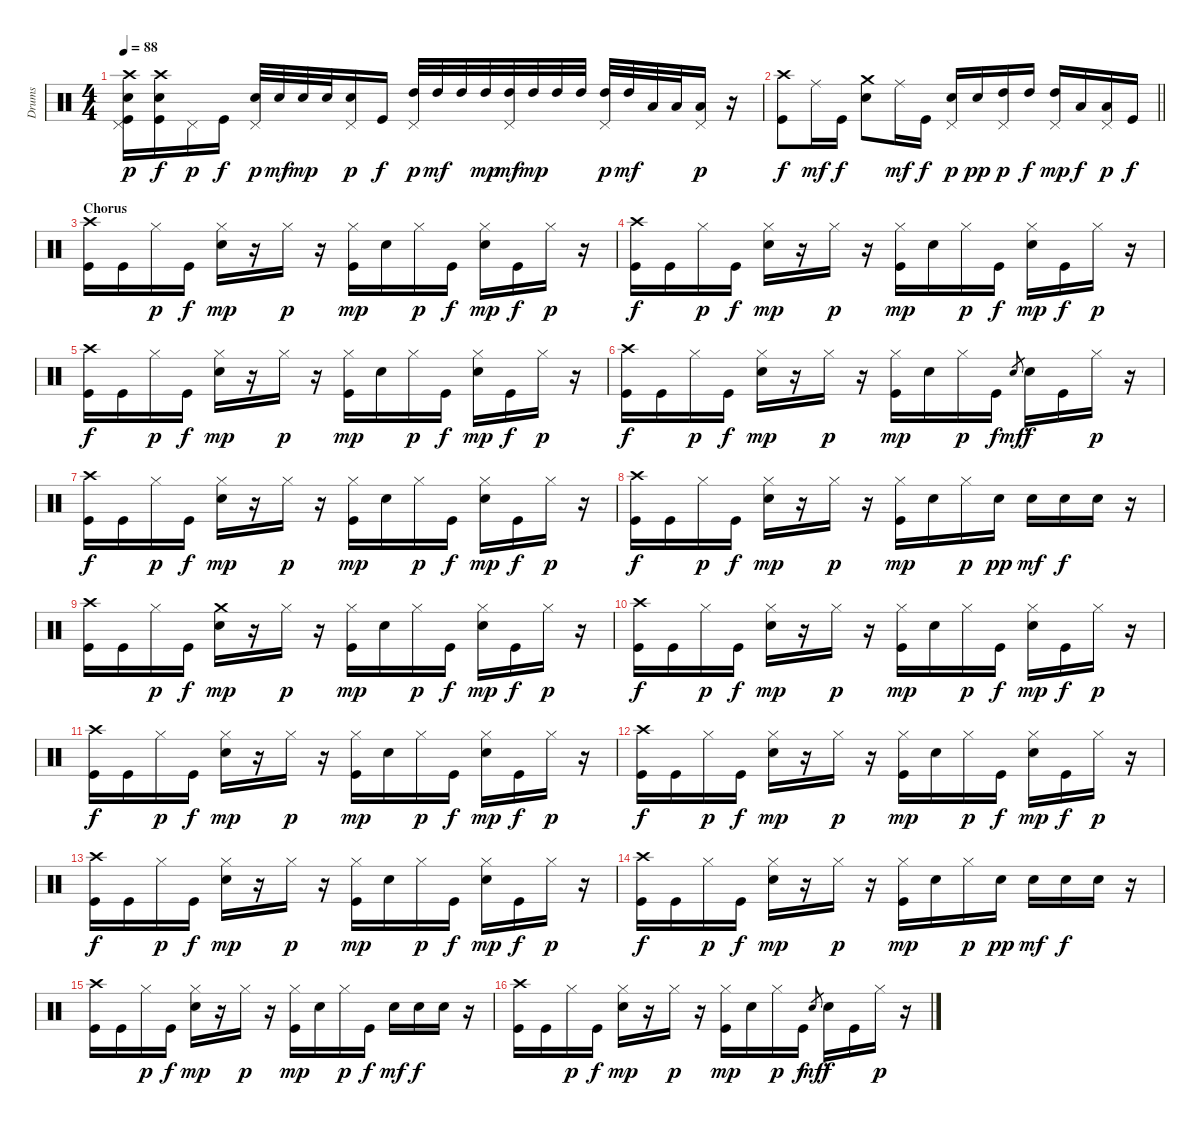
\track ("Drums" "Drums") {instrument percussion}
\staff {score}
\articulation defaults
\ts (4 4)
\tempo 88
\clef neutral
\ks c
("Crash high (hit)" "Pedal Hi-Hat (hit)" "Snare (hit) 2" "Kick (hit)").16{dy p} ("Crash high (hit)" "Snare (hit) 2" "Kick (hit)").16{dy f} "Pedal Hi-Hat (hit)".16{dy p} "Kick (hit)".16{dy f} ("Pedal Hi-Hat (hit)" "Snare (hit) 2").32{dy p} "Snare (hit) 2".32{dy mf} "Snare (hit) 2".32{dy mp} "Snare (hit) 2".32 ("Pedal Hi-Hat (hit)" "Snare (hit) 2").16{dy p} "Kick (hit)".16{dy f} ("Pedal Hi-Hat (hit)" "High Tom (hit)").32{dy p} "High Tom (hit)".32{dy mf} "High Tom (hit)".32 "High Tom (hit)".32{dy mp} ("Pedal Hi-Hat (hit)" "High Tom (hit)").32{dy mf} "High Tom (hit)".32{dy mp} "High Tom (hit)".32 "High Tom (hit)".32 ("Pedal Hi-Hat (hit)" "High Tom (hit)").32{dy p} "High Tom (hit)".32{dy mf} "Low Tom (hit)".32 "Low Tom (hit)".32 ("Pedal Hi-Hat (hit)" "Low Tom (hit)").16{dy p} r.16 |
\barLineRight lightlight
("Crash high (hit)" "Kick (hit)").8{dy f} "Ride (middle)".16{dy mf} "Kick (hit)".16{dy f} ("Crash medium (hit)" "Snare (hit) 2").8 "Ride (middle)".16{dy mf} "Kick (hit)".16{dy f} ("Pedal Hi-Hat (hit)" "Snare (hit) 2").16{dy p} "Snare (hit) 2".16{dy pp} ("Pedal Hi-Hat (hit)" "High Tom (hit)").16{dy p} "High Tom (hit)".16{dy f} ("Pedal Hi-Hat (hit)" "High Tom (hit)").16{dy mp} "Low Tom (hit)".16{dy f} ("Pedal Hi-Hat (hit)" "Low Tom (hit)").16{dy p} "Kick (hit)".16{dy f} |
\section ("" "Chorus")
("Crash high (hit)" "Kick (hit)").16 "Kick (hit)".16 "Hi-Hat (closed)".16{dy p} "Kick (hit)".16{dy f} ("Hi-Hat (closed)" "Snare (hit) 2").16{dy mp} r.16 "Hi-Hat (closed)".16{dy p} r.16 ("Hi-Hat (closed)" "Kick (hit)").16{dy mp} "Snare (hit) 2".16 "Hi-Hat (closed)".16{dy p} "Kick (hit)".16{dy f} ("Hi-Hat (closed)" "Snare (hit) 2").16{dy mp} "Kick (hit)".16{dy f} "Hi-Hat (closed)".16{dy p} r.16 |
("Crash high (hit)" "Kick (hit)").16{dy f} "Kick (hit)".16 "Hi-Hat (closed)".16{dy p} "Kick (hit)".16{dy f} ("Hi-Hat (closed)" "Snare (hit) 2").16{dy mp} r.16 "Hi-Hat (closed)".16{dy p} r.16 ("Hi-Hat (closed)" "Kick (hit)").16{dy mp} "Snare (hit) 2".16 "Hi-Hat (closed)".16{dy p} "Kick (hit)".16{dy f} ("Hi-Hat (closed)" "Snare (hit) 2").16{dy mp} "Kick (hit)".16{dy f} "Hi-Hat (closed)".16{dy p} r.16 |
("Crash high (hit)" "Kick (hit)").16{dy f} "Kick (hit)".16 "Hi-Hat (closed)".16{dy p} "Kick (hit)".16{dy f} ("Hi-Hat (closed)" "Snare (hit) 2").16{dy mp} r.16 "Hi-Hat (closed)".16{dy p} r.16 ("Hi-Hat (closed)" "Kick (hit)").16{dy mp} "Snare (hit) 2".16 "Hi-Hat (closed)".16{dy p} "Kick (hit)".16{dy f} ("Hi-Hat (closed)" "Snare (hit) 2").16{dy mp} "Kick (hit)".16{dy f} "Hi-Hat (closed)".16{dy p} r.16 |
("Crash high (hit)" "Kick (hit)").16{dy f} "Kick (hit)".16 "Hi-Hat (closed)".16{dy p} "Kick (hit)".16{dy f} ("Hi-Hat (closed)" "Snare (hit) 2").16{dy mp} r.16 "Hi-Hat (closed)".16{dy p} r.16 ("Hi-Hat (closed)" "Kick (hit)").16{dy mp} "Snare (hit) 2".16 "Hi-Hat (closed)".16{dy p} "Kick (hit)".16{dy f} "Snare (hit) 2".8{gr dy mf} "Snare (hit) 2".16{dy f} "Kick (hit)".16 "Hi-Hat (closed)".16{dy p} r.16 |
("Crash high (hit)" "Kick (hit)").16{dy f} "Kick (hit)".16 "Hi-Hat (closed)".16{dy p} "Kick (hit)".16{dy f} ("Hi-Hat (closed)" "Snare (hit) 2").16{dy mp} r.16 "Hi-Hat (closed)".16{dy p} r.16 ("Hi-Hat (closed)" "Kick (hit)").16{dy mp} "Snare (hit) 2".16 "Hi-Hat (closed)".16{dy p} "Kick (hit)".16{dy f} ("Hi-Hat (closed)" "Snare (hit) 2").16{dy mp} "Kick (hit)".16{dy f} "Hi-Hat (closed)".16{dy p} r.16 |
("Crash high (hit)" "Kick (hit)").16{dy f} "Kick (hit)".16 "Hi-Hat (closed)".16{dy p} "Kick (hit)".16{dy f} ("Hi-Hat (closed)" "Snare (hit) 2").16{dy mp} r.16 "Hi-Hat (closed)".16{dy p} r.16 ("Hi-Hat (closed)" "Kick (hit)").16{dy mp} "Snare (hit) 2".16 "Hi-Hat (closed)".16{dy p} "Snare (hit) 2".16{dy pp} "Snare (hit) 2".16{dy mf} "Snare (hit) 2".16{dy f} "Snare (hit) 2".16 r.16 |
("Crash high (hit)" "Kick (hit)").16 "Kick (hit)".16 "Hi-Hat (closed)".16{dy p} "Kick (hit)".16{dy f} ("Crash medium (hit)" "Snare (hit) 2").16{dy mp} r.16 "Hi-Hat (closed)".16{dy p} r.16 ("Hi-Hat (closed)" "Kick (hit)").16{dy mp} "Snare (hit) 2".16 "Hi-Hat (closed)".16{dy p} "Kick (hit)".16{dy f} ("Hi-Hat (closed)" "Snare (hit) 2").16{dy mp} "Kick (hit)".16{dy f} "Hi-Hat (closed)".16{dy p} r.16 |
("Crash high (hit)" "Kick (hit)").16{dy f} "Kick (hit)".16 "Hi-Hat (closed)".16{dy p} "Kick (hit)".16{dy f} ("Hi-Hat (closed)" "Snare (hit) 2").16{dy mp} r.16 "Hi-Hat (closed)".16{dy p} r.16 ("Hi-Hat (closed)" "Kick (hit)").16{dy mp} "Snare (hit) 2".16 "Hi-Hat (closed)".16{dy p} "Kick (hit)".16{dy f} ("Hi-Hat (closed)" "Snare (hit) 2").16{dy mp} "Kick (hit)".16{dy f} "Hi-Hat (closed)".16{dy p} r.16 |
("Crash high (hit)" "Kick (hit)").16{dy f} "Kick (hit)".16 "Hi-Hat (closed)".16{dy p} "Kick (hit)".16{dy f} ("Hi-Hat (closed)" "Snare (hit) 2").16{dy mp} r.16 "Hi-Hat (closed)".16{dy p} r.16 ("Hi-Hat (closed)" "Kick (hit)").16{dy mp} "Snare (hit) 2".16 "Hi-Hat (closed)".16{dy p} "Kick (hit)".16{dy f} ("Hi-Hat (closed)" "Snare (hit) 2").16{dy mp} "Kick (hit)".16{dy f} "Hi-Hat (closed)".16{dy p} r.16 |
("Crash high (hit)" "Kick (hit)").16{dy f} "Kick (hit)".16 "Hi-Hat (closed)".16{dy p} "Kick (hit)".16{dy f} ("Hi-Hat (closed)" "Snare (hit) 2").16{dy mp} r.16 "Hi-Hat (closed)".16{dy p} r.16 ("Hi-Hat (closed)" "Kick (hit)").16{dy mp} "Snare (hit) 2".16 "Hi-Hat (closed)".16{dy p} "Kick (hit)".16{dy f} ("Hi-Hat (closed)" "Snare (hit) 2").16{dy mp} "Kick (hit)".16{dy f} "Hi-Hat (closed)".16{dy p} r.16 |
("Crash high (hit)" "Kick (hit)").16{dy f} "Kick (hit)".16 "Hi-Hat (closed)".16{dy p} "Kick (hit)".16{dy f} ("Hi-Hat (closed)" "Snare (hit) 2").16{dy mp} r.16 "Hi-Hat (closed)".16{dy p} r.16 ("Hi-Hat (closed)" "Kick (hit)").16{dy mp} "Snare (hit) 2".16 "Hi-Hat (closed)".16{dy p} "Kick (hit)".16{dy f} ("Hi-Hat (closed)" "Snare (hit) 2").16{dy mp} "Kick (hit)".16{dy f} "Hi-Hat (closed)".16{dy p} r.16 |
("Crash high (hit)" "Kick (hit)").16{dy f} "Kick (hit)".16 "Hi-Hat (closed)".16{dy p} "Kick (hit)".16{dy f} ("Hi-Hat (closed)" "Snare (hit) 2").16{dy mp} r.16 "Hi-Hat (closed)".16{dy p} r.16 ("Hi-Hat (closed)" "Kick (hit)").16{dy mp} "Snare (hit) 2".16 "Hi-Hat (closed)".16{dy p} "Snare (hit) 2".16{dy pp} "Snare (hit) 2".16{dy mf} "Snare (hit) 2".16{dy f} "Snare (hit) 2".16 r.16 |
("Crash high (hit)" "Kick (hit)").16 "Kick (hit)".16 "Hi-Hat (closed)".16{dy p} "Kick (hit)".16{dy f} ("Hi-Hat (closed)" "Snare (hit) 2").16{dy mp} r.16 "Hi-Hat (closed)".16{dy p} r.16 ("Hi-Hat (closed)" "Kick (hit)").16{dy mp} "Snare (hit) 2".16 "Hi-Hat (closed)".16{dy p} "Kick (hit)".16{dy f} "Snare (hit) 2".16{dy mf} "Snare (hit) 2".16{dy f} "Snare (hit) 2".16 r.16 |
("Crash high (hit)" "Kick (hit)").16 "Kick (hit)".16 "Hi-Hat (closed)".16{dy p} "Kick (hit)".16{dy f} ("Hi-Hat (closed)" "Snare (hit) 2").16{dy mp} r.16 "Hi-Hat (closed)".16{dy p} r.16 ("Hi-Hat (closed)" "Kick (hit)").16{dy mp} "Snare (hit) 2".16 "Hi-Hat (closed)".16{dy p} "Kick (hit)".16{dy f} "Snare (hit) 2".8{gr dy mf} "Snare (hit) 2".16{dy f} "Kick (hit)".16 "Hi-Hat (closed)".16{dy p} r.16
